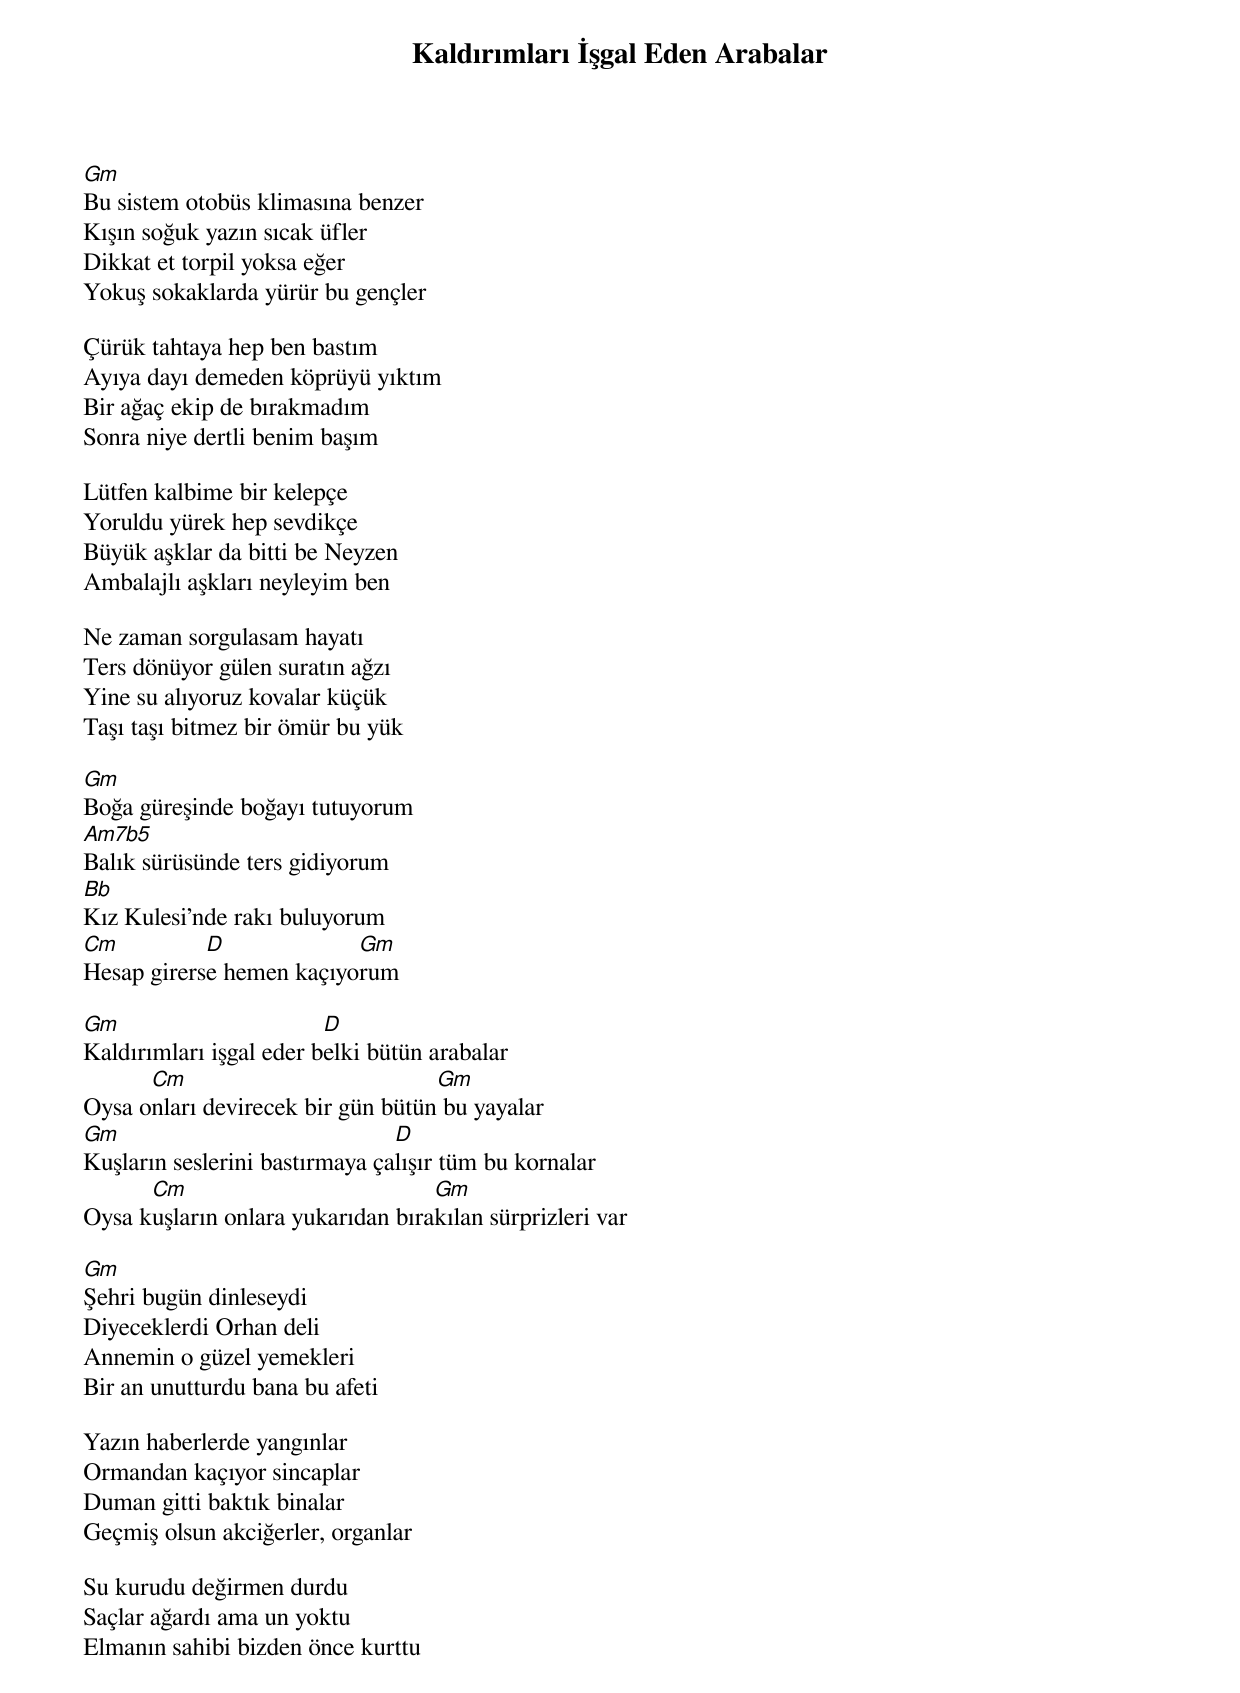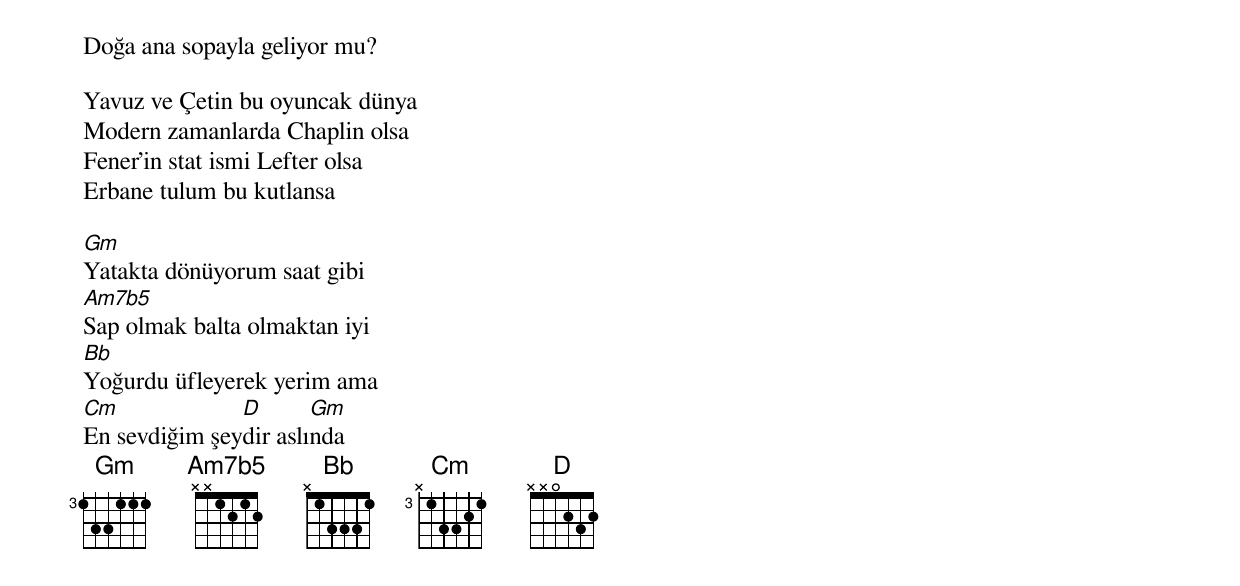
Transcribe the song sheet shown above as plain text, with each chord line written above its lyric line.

{title: Kaldırımları İşgal Eden Arabalar}
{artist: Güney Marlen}

Gm
Bu sistem otobüs klimasına benzer
Kışın soğuk yazın sıcak üfler
Dikkat et torpil yoksa eğer
Yokuş sokaklarda yürür bu gençler

Çürük tahtaya hep ben bastım
Ayıya dayı demeden köprüyü yıktım
Bir ağaç ekip de bırakmadım
Sonra niye dertli benim başım

Lütfen kalbime bir kelepçe
Yoruldu yürek hep sevdikçe
Büyük aşklar da bitti be Neyzen
Ambalajlı aşkları neyleyim ben

Ne zaman sorgulasam hayatı
Ters dönüyor gülen suratın ağzı
Yine su alıyoruz kovalar küçük
Taşı taşı bitmez bir ömür bu yük

Gm
Boğa güreşinde boğayı tutuyorum
Am7b5
Balık sürüsünde ters gidiyorum
Bb
Kız Kulesi’nde rakı buluyorum
Cm          D             Gm
Hesap girerse hemen kaçıyorum

Gm                       D
Kaldırımları işgal eder belki bütün arabalar
      Cm                           Gm
Oysa onları devirecek bir gün bütün bu yayalar
Gm                              D
Kuşların seslerini bastırmaya çalışır tüm bu kornalar
      Cm                           Gm
Oysa kuşların onlara yukarıdan bırakılan sürprizleri var

Gm
Şehri bugün dinleseydi
Diyeceklerdi Orhan deli
Annemin o güzel yemekleri
Bir an unutturdu bana bu afeti

Yazın haberlerde yangınlar
Ormandan kaçıyor sincaplar
Duman gitti baktık binalar
Geçmiş olsun akciğerler, organlar

Su kurudu değirmen durdu
Saçlar ağardı ama un yoktu
Elmanın sahibi bizden önce kurttu
Doğa ana sopayla geliyor mu?

Yavuz ve Çetin bu oyuncak dünya
Modern zamanlarda Chaplin olsa
Fener’in stat ismi Lefter olsa
Erbane tulum bu kutlansa

Gm
Yatakta dönüyorum saat gibi
Am7b5
Sap olmak balta olmaktan iyi
Bb
Yoğurdu üfleyerek yerim ama
Cm             D       Gm
En sevdiğim şeydir aslında
